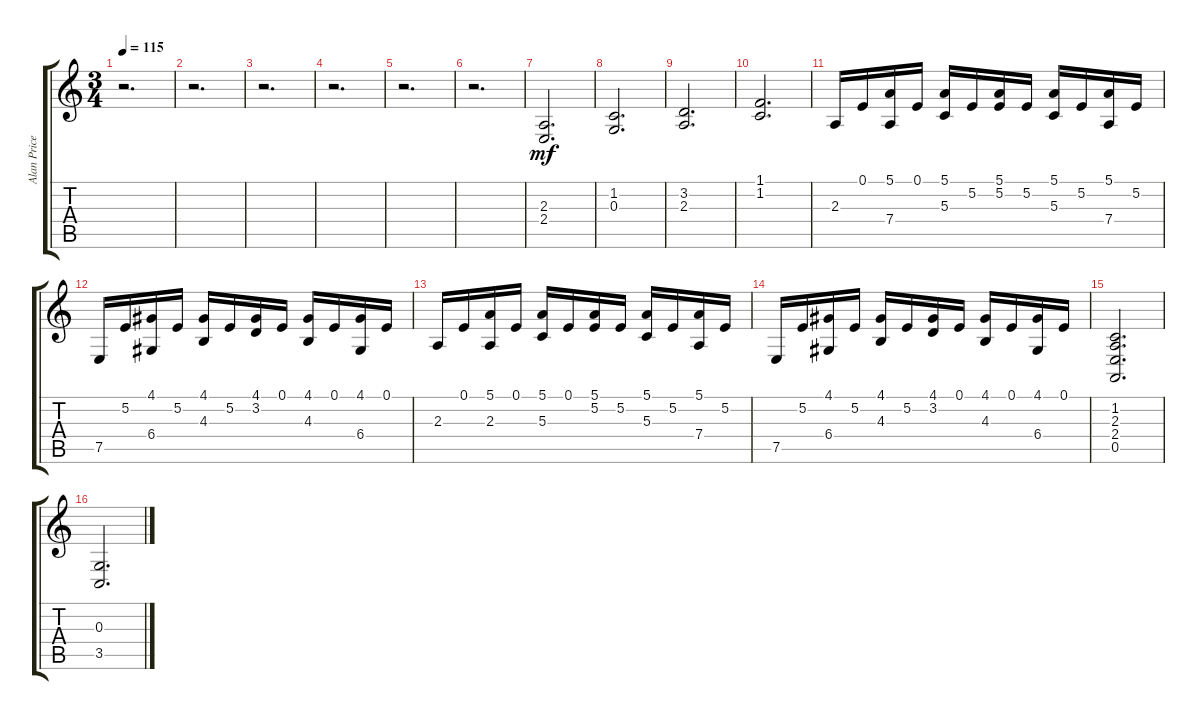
\track ("Alan Price " "Alan Price") {instrument churchorgan}
\staff {score tabs}
\tuning (E4 B3 G3 D3 A2 E2) {hide}
\ts (3 4)
\tempo 115
\clef g2
\ks c
r.2{d dy mf} |
r.2{d} |
r.2{d} |
r.2{d} |
r.2{d} |
r.2{d} |
(2.3 2.4).2{d} |
(1.2 0.3).2{d} |
(3.2 2.3).2{d} |
(1.1 1.2).2{d} |
2.3.16 0.1.16 (5.1 7.4).16 0.1.16 (5.1 5.3).16 5.2.16 (5.1 5.2).16 5.2.16 (5.1 5.3).16 5.2.16 (5.1 7.4).16 5.2.16 |
7.5.16 5.2.16 (4.1 6.4).16 5.2.16 (4.1 4.3).16 5.2.16 (4.1 3.2).16 0.1.16 (4.1 4.3).16 0.1.16 (4.1 6.4).16 0.1.16 |
2.3.16 0.1.16 (5.1 2.3).16 0.1.16 (5.1 5.3).16 0.1.16 (5.1 5.2).16 5.2.16 (5.1 5.3).16 5.2.16 (5.1 7.4).16 5.2.16 |
7.5.16 5.2.16 (4.1 6.4).16 5.2.16 (4.1 4.3).16 5.2.16 (4.1 3.2).16 0.1.16 (4.1 4.3).16 0.1.16 (4.1 6.4).16 0.1.16 |
(1.2 2.3 2.4 0.5).2{d} |
(0.3 3.5).2{d}
